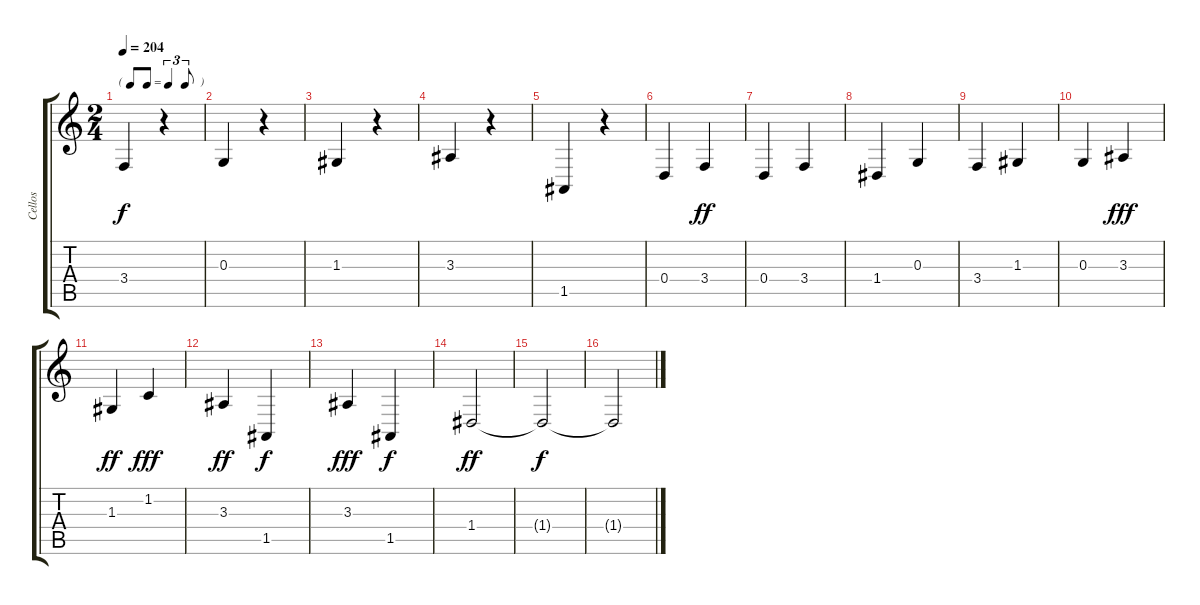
\track ("Cellos" "Cellos") {instrument stringensemble1}
\staff {score tabs}
\tuning (E4 B3 G3 D3 A2 E2) {hide}
\ts (2 4)
\tf triplet8th
\tempo 204
\clef g2
\ks c
3.4.4{dy f} r.4 |
0.3.4 r.4 |
1.3.4 r.4 |
3.3.4 r.4 |
1.5.4 r.4 |
0.4.4 3.4.4{dy ff} |
0.4.4 3.4.4 |
1.4.4 0.3.4 |
3.4.4 1.3.4 |
0.3.4 3.3.4{dy fff} |
1.3.4{dy ff} 1.2.4{dy fff} |
3.3.4{dy ff} 1.5.4{dy f} |
3.3.4{dy fff} 1.5.4{dy f} |
1.4.2{dy ff} |
1.4{t}.2{dy f} |
1.4{t}.2
